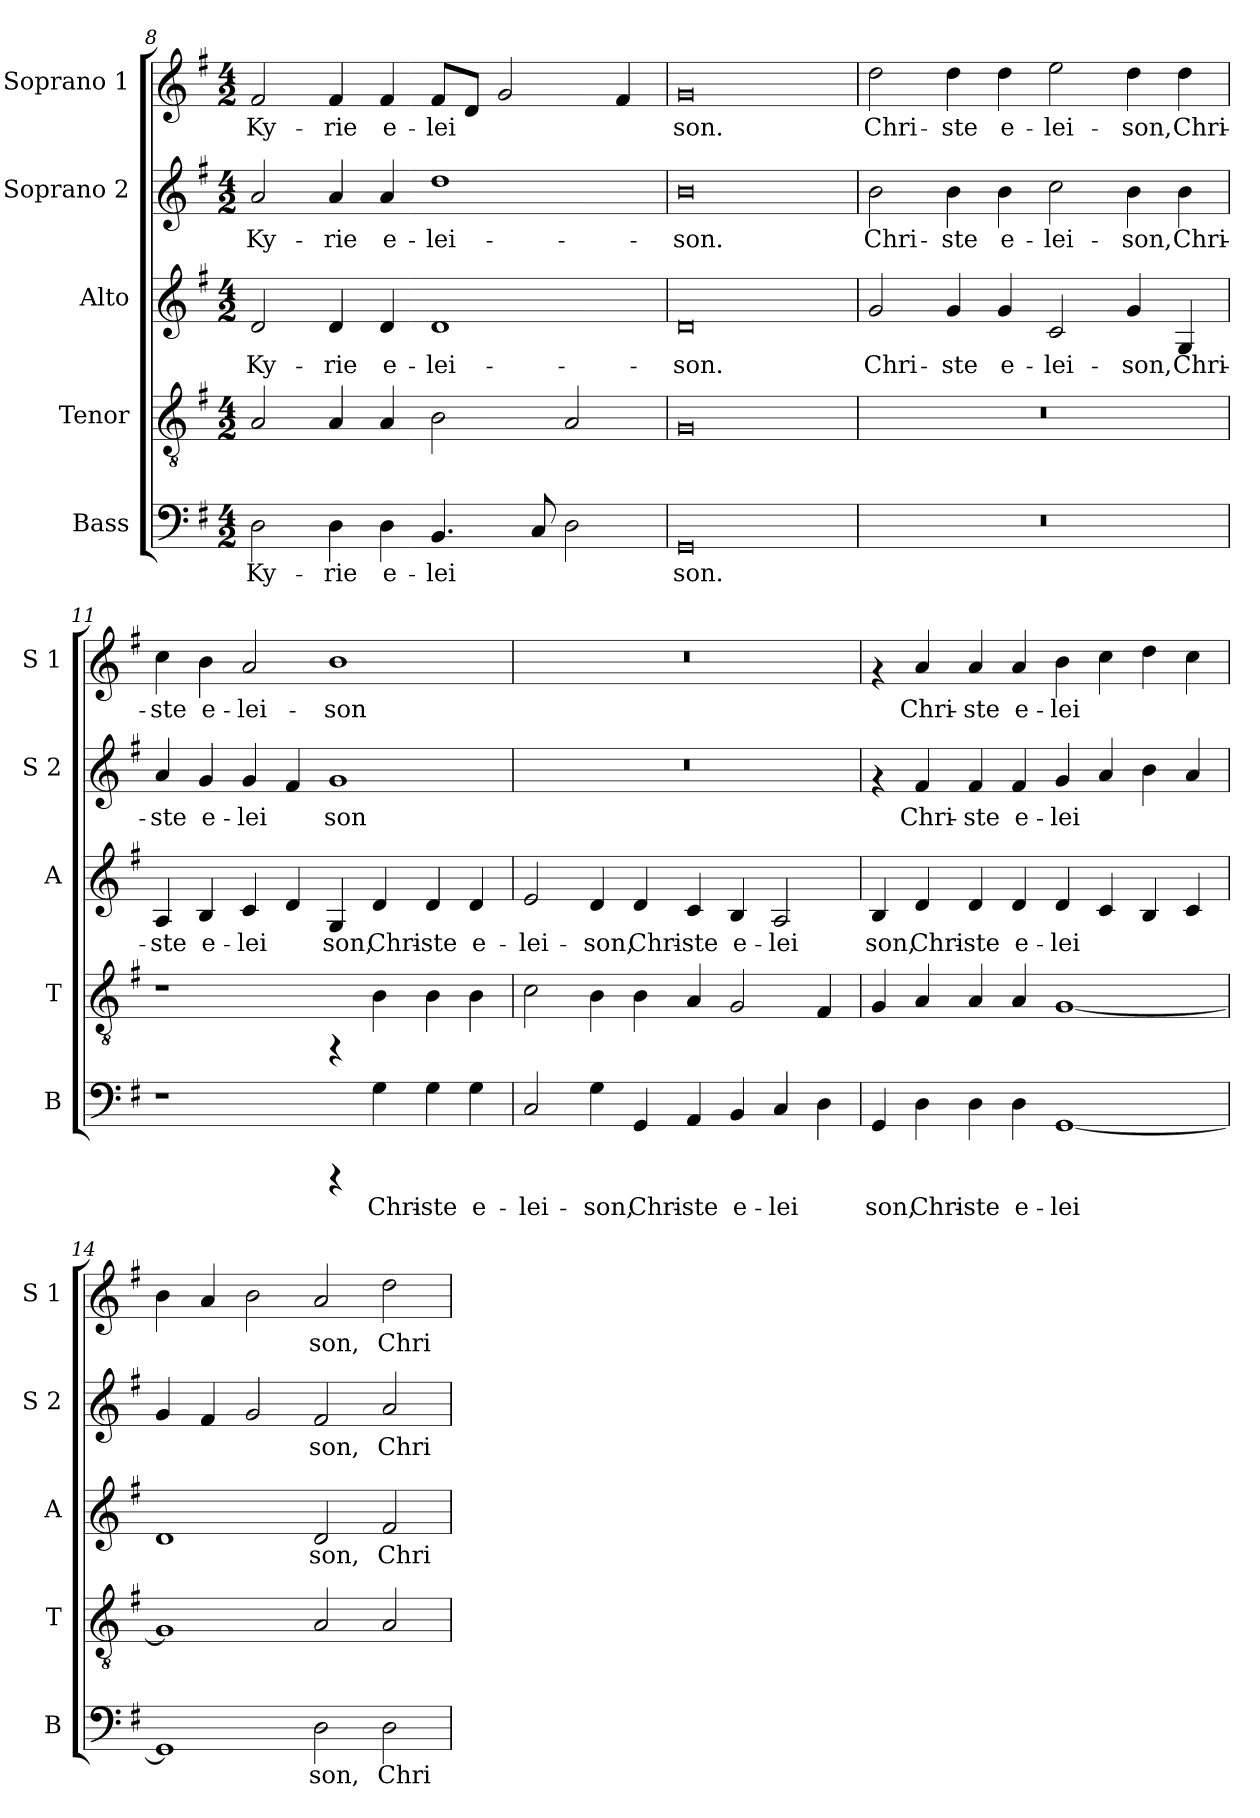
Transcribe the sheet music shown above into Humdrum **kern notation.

**kern	**text	**kern	**kern	**text	**kern	**text	**kern	**text
*part5	*part5	*part4	*part3	*part3	*part2	*part2	*part1	*part1
*staff5	*staff5	*staff4	*staff3	*staff3	*staff2	*staff2	*staff1	*staff1
*I"Bass	*	*I"Tenor	*I"Alto	*	*I"Soprano 2	*	*I"Soprano 1	*
*I'B	*	*I'T	*I'A	*	*I'S 2	*	*I'S 1	*
*clefF4	*	*clefGv2	*clefG2	*	*clefG2	*	*clefG2	*
*k[f#]	*	*k[f#]	*k[f#]	*	*k[f#]	*	*k[f#]	*
*G:	*	*G:	*G:	*	*G:	*	*G:	*
*M4/2	*	*M4/2	*M4/2	*	*M4/2	*	*M4/2	*
=8	=8	=8	=8	=8	=8	=8	=8	=8
!	!LO:LY:b:cj	!	!	!LO:LY:b:cj	!	!LO:LY:a:cj	!	!LO:LY:b:cj
2D\	Ky-	2A/	2d/	Ky-	2a/	Ky-	2f#/	Ky-
!	!LO:LY:b:cj	!	!	!LO:LY:b:cj	!	!LO:LY:a:cj	!	!LO:LY:b:cj
4D\	-rie	4A/	4d/	-rie	4a/	-rie	4f#/	-rie
!	!LO:LY:b:cj	!	!	!LO:LY:b:cj	!	!LO:LY:a:cj	!	!LO:LY:b:cj
4D\	e-	4A/	4d/	e-	4a/	e-	4f#/	e-
!	!LO:LY:b:cj	!	!	!LO:LY:b:cj	!	!LO:LY:a:cj	!	!LO:LY:b:cj
4.BB/	-lei-	2B\	1d	-lei-	1dd	-lei-	8f#/L	-lei-
!	!	!	!	!	!	!	!	!LO:LY:b:cj
.	.	.	.	.	.	.	8d/J	--
!	!	!	!	!	!	!	!	!LO:LY:b:cj
.	.	.	.	.	.	.	2g/	--
!	!LO:LY:b:cj	!	!	!	!	!	!	!
8C/	--	.	.	.	.	.	.	.
!	!LO:LY:b:cj	!	!	!	!	!	!	!
2D\	--	2A/	.	.	.	.	.	.
!	!	!	!	!	!	!	!	!LO:LY:b:cj
.	.	.	.	.	.	.	4f#/	--
=9	=9	=9	=9	=9	=9	=9	=9	=9
!	!LO:LY:b:cj	!	!	!LO:LY:b:cj	!	!LO:LY:a:cj	!	!LO:LY:b:cj
0GG	-son.	0G	0d	-son.	0b	-son.	0g	-son.
=10	=10	=10	=10	=10	=10	=10	=10	=10
!	!	!	!	!LO:LY:b:cj	!	!LO:LY:a:cj	!	!LO:LY:b:cj
0r	.	0r	2g/	Chri-	2b\	Chri-	2dd\	Chri-
!	!	!	!	!LO:LY:b:cj	!	!LO:LY:a:cj	!	!LO:LY:b:cj
.	.	.	4g/	-ste	4b\	-ste	4dd\	-ste
!	!	!	!	!LO:LY:b:cj	!	!LO:LY:a:cj	!	!LO:LY:b:cj
.	.	.	4g/	e-	4b\	e-	4dd\	e-
!	!	!	!	!LO:LY:b:cj	!	!LO:LY:a:cj	!	!LO:LY:b:cj
.	.	.	2c/	-lei-	2cc\	-lei-	2ee\	-lei-
!	!	!	!	!LO:LY:b:cj	!	!LO:LY:a:cj	!	!LO:LY:b:cj
.	.	.	4g/	-son,	4b\	-son,	4dd\	-son,
!	!	!	!	!LO:LY:b:cj	!	!LO:LY:a:cj	!	!LO:LY:b:cj
.	.	.	4G/	Chri-	4b\	Chri-	4dd\	Chri-
!!LO:LB:g=z
=11	=11	=11	=11	=11	=11	=11	=11	=11
!	!	!	!	!LO:LY:b:cj	!	!LO:LY:a:cj	!	!LO:LY:b:cj
1r	.	1r	4A/	-ste	4a/	-ste	4cc\	-ste
!	!	!	!	!LO:LY:b:cj	!	!LO:LY:a:cj	!	!LO:LY:b:cj
.	.	.	4B/	e-	4g/	e-	4b\	e-
!	!	!	!	!LO:LY:b:cj	!	!LO:LY:a:cj	!	!LO:LY:b:cj
.	.	.	4c/	-lei-	4g/	-lei-	2a/	-lei-
!	!	!	!	!LO:LY:b:cj	!	!LO:LY:a:cj	!	!
.	.	.	4d/	--	4f#/	--	.	.
!	!	!	!	!LO:LY:b:cj	!	!LO:LY:a:cj	!	!LO:LY:b:cj
4rCCC	.	4rFF	4G/	-son,	1g	-son	1b	-son
!	!LO:LY:b:cj	!	!	!LO:LY:b:cj	!	!	!	!
4G\	Chri-	4B\	4d/	Chri-	.	.	.	.
!	!LO:LY:b:cj	!	!	!LO:LY:b:cj	!	!	!	!
4G\	-ste	4B\	4d/	-ste	.	.	.	.
!	!LO:LY:b:cj	!	!	!LO:LY:b:cj	!	!	!	!
4G\	e-	4B\	4d/	e-	.	.	.	.
=12	=12	=12	=12	=12	=12	=12	=12	=12
!	!LO:LY:b:cj	!	!	!LO:LY:b:cj	!	!	!	!
2C/	-lei-	2c\	2e/	-lei-	0r	.	0r	.
!	!LO:LY:b:cj	!	!	!LO:LY:b:cj	!	!	!	!
4G\	-son,	4B\	4d/	-son,	.	.	.	.
!	!LO:LY:b:cj	!	!	!LO:LY:b:cj	!	!	!	!
4GG/	Chri-	4B\	4d/	Chri-	.	.	.	.
!	!LO:LY:b:cj	!	!	!LO:LY:b:cj	!	!	!	!
4AA/	-ste	4A/	4c/	-ste	.	.	.	.
!	!LO:LY:b:cj	!	!	!LO:LY:b:cj	!	!	!	!
4BB/	e-	2G/	4B/	e-	.	.	.	.
!	!LO:LY:b:cj	!	!	!LO:LY:b:cj	!	!	!	!
4C/	-lei-	.	2A/	-lei	.	.	.	.
!	!LO:LY:b:cj	!	!	!	!	!	!	!
4D\	--	4F#/	.	.	.	.	.	.
=13	=13	=13	=13	=13	=13	=13	=13	=13
!	!LO:LY:b:cj	!	!	!LO:LY:b:cj	!	!	!	!
4GG/	-son,	4G/	4B/	son,	4rf	.	4rf	.
!	!LO:LY:b:cj	!	!	!LO:LY:b:cj	!	!LO:LY:a:cj	!	!LO:LY:b:cj
4D\	Chri-	4A/	4d/	Chri-	4f#/	Chri-	4a/	Chri-
!	!LO:LY:b:cj	!	!	!LO:LY:b:cj	!	!LO:LY:a:cj	!	!LO:LY:b:cj
4D\	-ste	4A/	4d/	-ste	4f#/	-ste	4a/	-ste
!	!LO:LY:b:cj	!	!	!LO:LY:b:cj	!	!LO:LY:a:cj	!	!LO:LY:b:cj
4D\	e-	4A/	4d/	e-	4f#/	e-	4a/	e-
!	!LO:LY:b:cj	!	!	!LO:LY:b:cj	!	!LO:LY:a:cj	!	!LO:LY:b:cj
[>1GG	-lei-	[>1G	4d/	-lei-	4g/	-lei-	4b\	-lei-
!	!	!	!	!LO:LY:b:cj	!	!LO:LY:a:cj	!	!LO:LY:b:cj
.	.	.	4c/	--	4a/	--	4cc\	--
!	!	!	!	!LO:LY:b:cj	!	!LO:LY:a:cj	!	!LO:LY:b:cj
.	.	.	4B/	--	4b\	--	4dd\	--
!	!	!	!	!LO:LY:b:cj	!	!LO:LY:a:cj	!	!LO:LY:b:cj
.	.	.	4c/	--	4a/	--	4cc\	--
!!LO:PB:g=z
=14	=14	=14	=14	=14	=14	=14	=14	=14
!	!LO:LY:b:cj	!	!	!LO:LY:b:cj	!	!LO:LY:a:cj	!	!LO:LY:b:cj
1GG]	--	1G]	1d	--	4g/	--	4b\	--
!	!	!	!	!	!	!LO:LY:a:cj	!	!LO:LY:b:cj
.	.	.	.	.	4f#/	--	4a/	--
!	!	!	!	!	!	!LO:LY:a:cj	!	!LO:LY:b:cj
.	.	.	.	.	2g/	--	2b\	--
!	!LO:LY:b:cj	!	!	!LO:LY:b:cj	!	!LO:LY:a:cj	!	!LO:LY:b:cj
2D\	-son,	2A/	2d/	-son,	2f#/	-son,	2a/	-son,
!	!LO:LY:b:cj	!	!	!LO:LY:b:cj	!	!LO:LY:a:cj	!	!LO:LY:b:cj
2D\	Chri-	2A/	2f#/	Chri-	2a/	Chri-	2dd\	Chri-
=	=	=	=	=	=	=	=	=
*-	*-	*-	*-	*-	*-	*-	*-	*-
